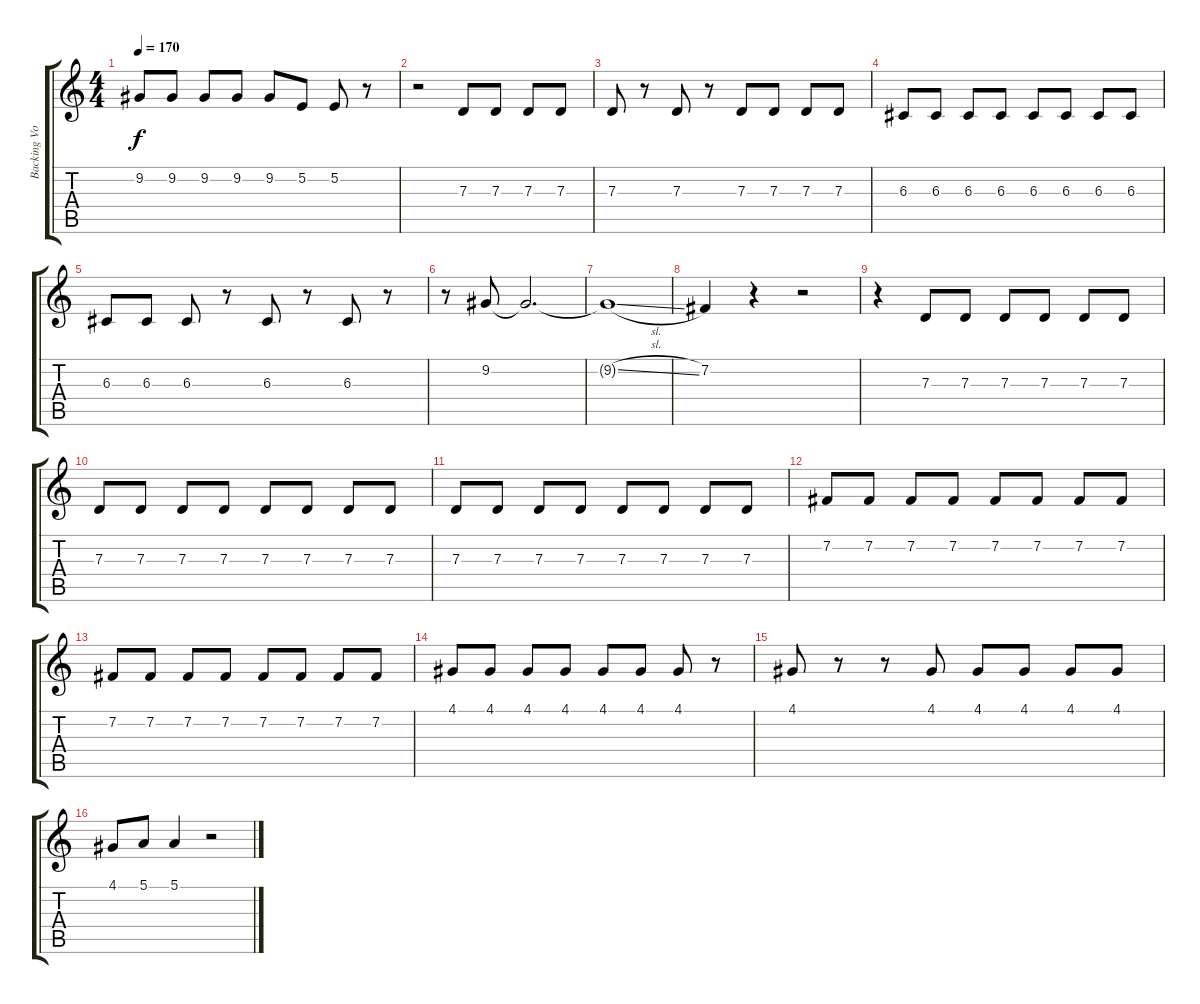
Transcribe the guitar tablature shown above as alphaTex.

\track ("Backing Vocals" "Backing Vo") {instrument lead6voice}
\staff {score tabs}
\tuning (E4 B3 G3 D3 A2 E2) {hide}
\ts (4 4)
\tempo 170
\clef g2
\ks c
9.2.8{dy f} 9.2.8 9.2.8 9.2.8 9.2.8 5.2.8 5.2.8 r.8 |
r.2 7.3.8 7.3.8 7.3.8 7.3.8 |
7.3.8 r.8 7.3.8 r.8 7.3.8 7.3.8 7.3.8 7.3.8 |
6.3.8 6.3.8 6.3.8 6.3.8 6.3.8 6.3.8 6.3.8 6.3.8 |
6.3.8 6.3.8 6.3.8 r.8 6.3.8 r.8 6.3.8 r.8 |
r.8 9.2.8 9.2{t}.2{d} |
9.2{sl t}.1 |
7.2.4 r.4 r.2 |
r.4 7.3.8 7.3.8 7.3.8 7.3.8 7.3.8 7.3.8 |
7.3.8 7.3.8 7.3.8 7.3.8 7.3.8 7.3.8 7.3.8 7.3.8 |
7.3.8 7.3.8 7.3.8 7.3.8 7.3.8 7.3.8 7.3.8 7.3.8 |
7.2.8 7.2.8 7.2.8 7.2.8 7.2.8 7.2.8 7.2.8 7.2.8 |
7.2.8 7.2.8 7.2.8 7.2.8 7.2.8 7.2.8 7.2.8 7.2.8 |
4.1.8 4.1.8 4.1.8 4.1.8 4.1.8 4.1.8 4.1.8 r.8 |
4.1.8 r.8 r.8 4.1.8 4.1.8 4.1.8 4.1.8 4.1.8 |
4.1.8 5.1.8 5.1.4 r.2
